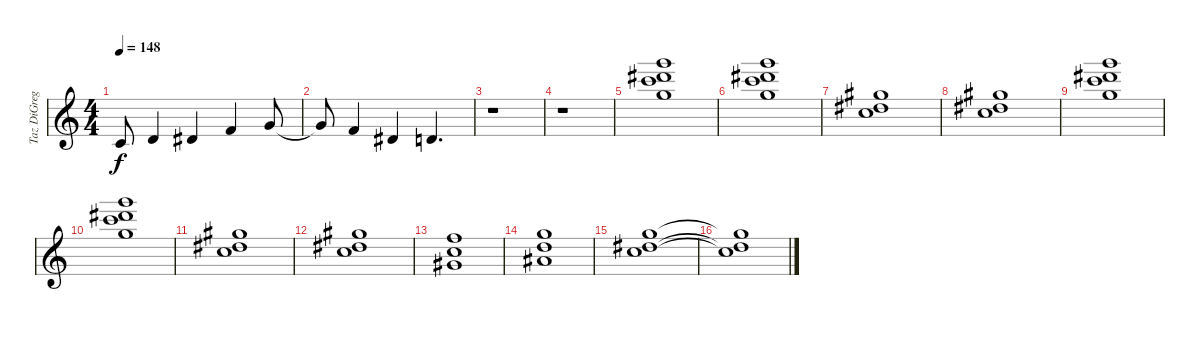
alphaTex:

\track ("Taz DiGregorio Keyboards Rh" "Taz DiGreg") {instrument acousticgrandpiano}
\staff {score}
\tuning (E4 B3 G3 D3 A2 E2) {hide}
\ts (4 4)
\tempo 148
\clef g2
\ks c
5.3.8{dy f} 3.2.4 4.2.4 6.2.4 3.1.8 |
3.1{t}.8 6.2.4 4.2.4 3.2.4{d} |
r.1 |
r.1 |
(27.1 28.2 29.3 29.4).1{volume 8 instrument electricpiano1} |
(27.1 28.2 29.3 29.4).1 |
(16.1 20.3 22.4).1 |
(16.1 20.3 22.4).1 |
(27.1 28.2 29.3 29.4).1 |
(27.1 28.2 29.3 29.4).1 |
(16.1 20.3 22.4).1 |
(16.1 20.3 22.4).1 |
(13.1 18.4 27.5).1{volume 9 instrument electricpiano1} |
(15.1 20.4 29.5).1 |
(15.1 20.3 22.4).1 |
(15.1{t} 20.3{t} 22.4{t}).1
